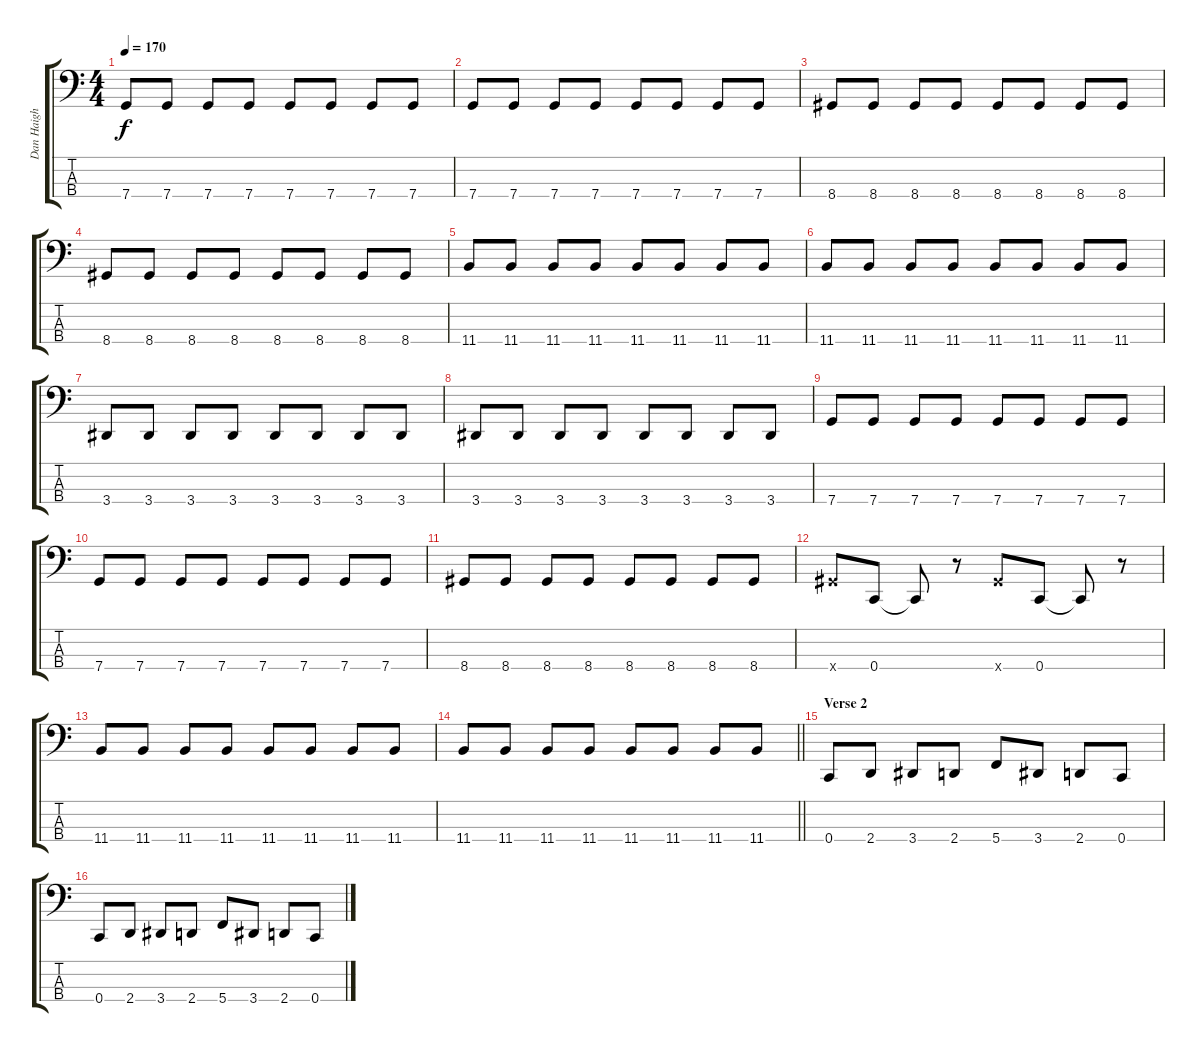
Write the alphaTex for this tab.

\track ("Dan Haigh" "Dan Haigh") {instrument electricbasspick}
\staff {score tabs}
\tuning (F2 C2 G1 C1) {hide}
\ts (4 4)
\tempo 170
\clef f4
\ks c
7.4.8{dy f} 7.4.8 7.4.8 7.4.8 7.4.8 7.4.8 7.4.8 7.4.8 |
7.4.8 7.4.8 7.4.8 7.4.8 7.4.8 7.4.8 7.4.8 7.4.8 |
8.4.8 8.4.8 8.4.8 8.4.8 8.4.8 8.4.8 8.4.8 8.4.8 |
8.4.8 8.4.8 8.4.8 8.4.8 8.4.8 8.4.8 8.4.8 8.4.8 |
11.4.8 11.4.8 11.4.8 11.4.8 11.4.8 11.4.8 11.4.8 11.4.8 |
11.4.8 11.4.8 11.4.8 11.4.8 11.4.8 11.4.8 11.4.8 11.4.8 |
3.4.8 3.4.8 3.4.8 3.4.8 3.4.8 3.4.8 3.4.8 3.4.8 |
3.4.8 3.4.8 3.4.8 3.4.8 3.4.8 3.4.8 3.4.8 3.4.8 |
7.4.8 7.4.8 7.4.8 7.4.8 7.4.8 7.4.8 7.4.8 7.4.8 |
7.4.8 7.4.8 7.4.8 7.4.8 7.4.8 7.4.8 7.4.8 7.4.8 |
8.4.8 8.4.8 8.4.8 8.4.8 8.4.8 8.4.8 8.4.8 8.4.8 |
8.4{x}.8 0.4.8 0.4{t}.8 r.8 8.4{x}.8 0.4.8 0.4{t}.8 r.8 |
11.4.8 11.4.8 11.4.8 11.4.8 11.4.8 11.4.8 11.4.8 11.4.8 |
\barLineRight lightlight
11.4.8 11.4.8 11.4.8 11.4.8 11.4.8 11.4.8 11.4.8 11.4.8 |
\section ("" "Verse 2")
0.4.8 2.4.8 3.4.8 2.4.8 5.4.8 3.4.8 2.4.8 0.4.8 |
0.4.8 2.4.8 3.4.8 2.4.8 5.4.8 3.4.8 2.4.8 0.4.8
